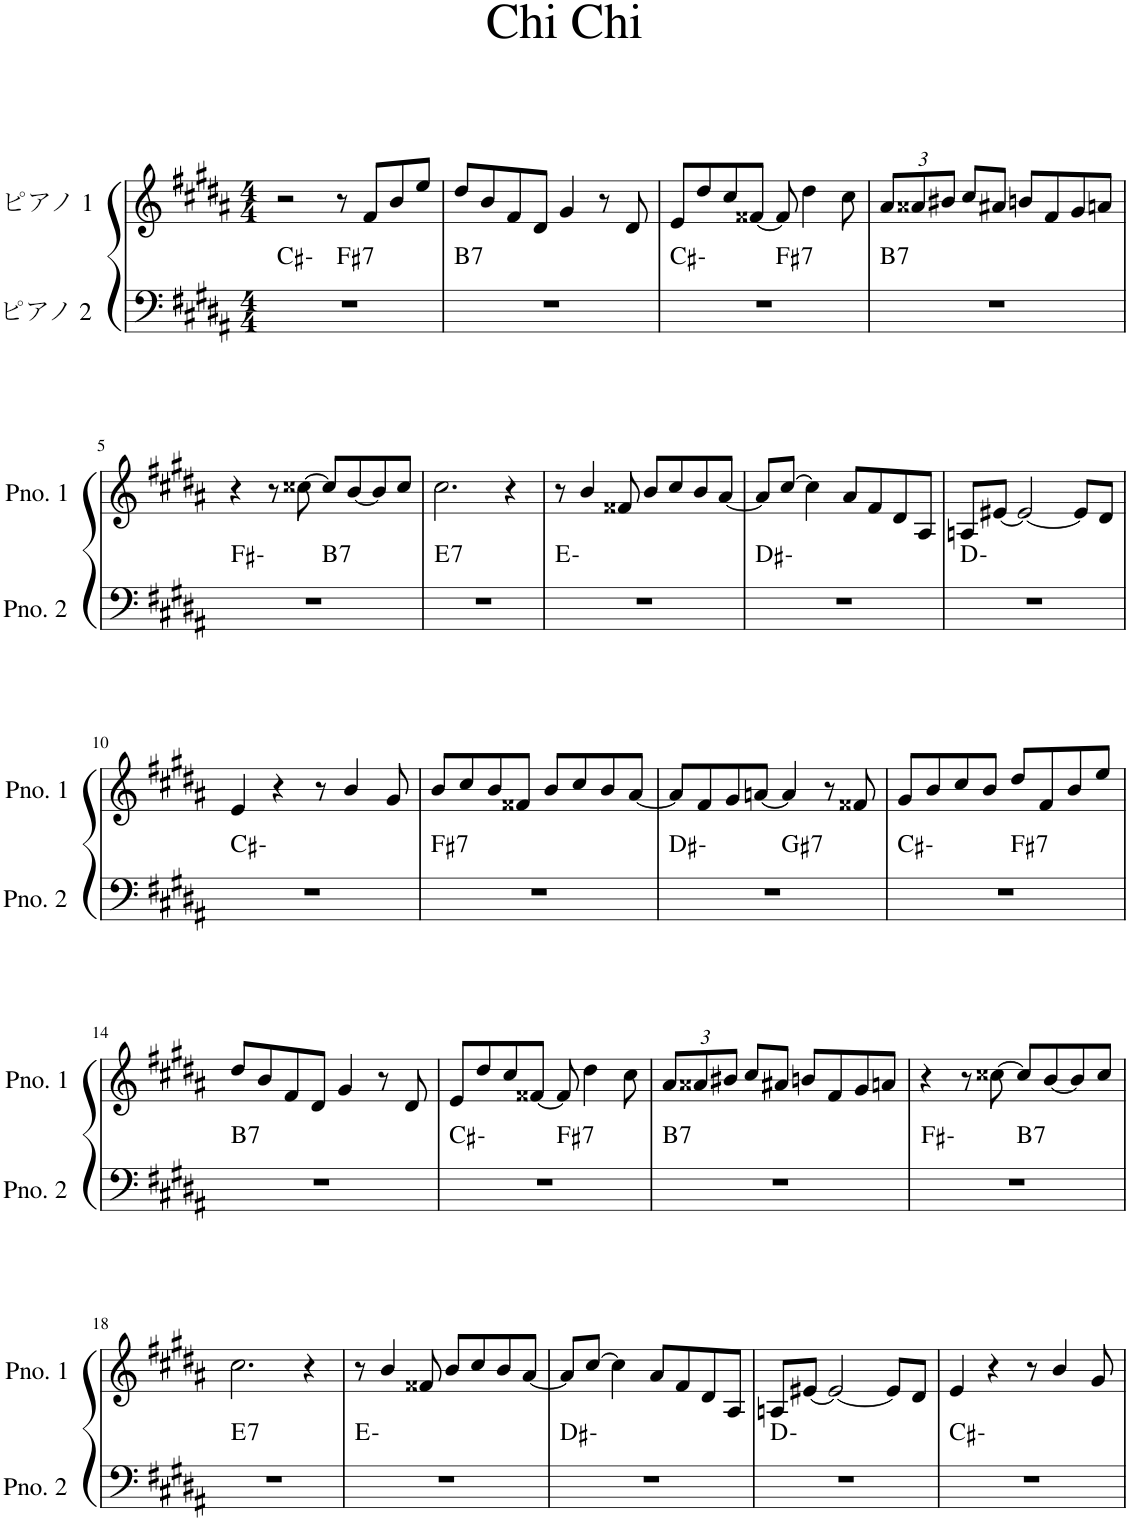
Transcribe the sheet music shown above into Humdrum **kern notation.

**kern	**harte	**kern
*part2	*part2	*part1
*staff2	*	*staff1
*I"ピアノ 2	*	*I"ピアノ 1
*clefF4	*	*clefG2
*k[f#c#g#d#a#]	*	*k[f#c#g#d#a#]
*M4/4	*	*M4/4
=1	=1	=1
*^	*	*
1r	2ryy	C#:min	2r
!	!	!LO:H:kt=7	!
.	2ryy	F#:7	8r
.	.	.	8f#/L
.	.	.	8b/
.	.	.	8ee/J
=2	=2	=2	=2
!	!	!LO:H:kt=7	!
*v	*v	*	*
1r	B:7	8dd#/L
.	.	8b/
.	.	8f#/
.	.	8d#/J
.	.	4g#/
.	.	8r
.	.	8d#/
=3	=3	=3
*^	*	*
1r	2ryy	C#:min	8e/L
.	.	.	8dd#/
.	.	.	8cc#/
.	.	.	[8f##X/J
!	!	!LO:H:kt=7	!
.	2ryy	F#:7	8f##/]
.	.	.	4dd#\
.	.	.	8cc#\
*v	*v	*	*
=4	=4	=4
*	*	*Xbrackettup
*^	*	*
!	!	!LO:H:kt=7	!
*v	*v	*	*
1r	B:7	12a#/L
.	.	12a##X/
.	.	12b#X/J
.	.	8cc#/L
.	.	8a#X/J
.	.	8bn/L
.	.	8f#/
.	.	8g#/
.	.	8an/J
!!LO:LB:g=z
=5	=5	=5
*^	*	*
1r	2ryy	F#:min	4r
.	.	.	8r
.	.	.	[8cc##X\
!	!	!LO:H:kt=7	!
.	2ryy	B:7	8cc##/L]
.	.	.	[8b/
.	.	.	8b/]
.	.	.	8cc##/J
=6	=6	=6	=6
!	!	!LO:H:kt=7	!
*v	*v	*	*
1r	E:7	2.cc#\
.	.	4r
=7	=7	=7
1r	E:min	8r
.	.	4b/
.	.	8f##X/
.	.	8b/L
.	.	8cc#/
.	.	8b/
.	.	[8a#/J
=8	=8	=8
1r	D#:min	8a#/L]
.	.	[8cc#/J
.	.	4cc#\]
.	.	8a#/L
.	.	8f#/
.	.	8d#/
.	.	8A#/J
=9	=9	=9
1r	D:min	8An/L
.	.	[8e#X/J
.	.	2e#/_
.	.	8e#/L]
.	.	8d#/J
!!LO:LB:g=z
=10	=10	=10
1r	C#:min	4e/
.	.	4r
.	.	8r
.	.	4b/
.	.	8g#/
=11	=11	=11
!	!LO:H:kt=7	!
1r	F#:7	8b/L
.	.	8cc#/
.	.	8b/
.	.	8f##X/J
.	.	8b/L
.	.	8cc#/
.	.	8b/
.	.	[8a#/J
=12	=12	=12
*^	*	*
1r	2ryy	D#:min	8a#/L]
.	.	.	8f#/
.	.	.	8g#/
.	.	.	[8an/J
!	!	!LO:H:kt=7	!
.	2ryy	G#:7	4a/]
.	.	.	8r
.	.	.	8f##X/
=13	=13	=13	=13
1r	2ryy	C#:min	8g#/L
.	.	.	8b/
.	.	.	8cc#/
.	.	.	8b/J
!	!	!LO:H:kt=7	!
.	2ryy	F#:7	8dd#/L
.	.	.	8f#/
.	.	.	8b/
.	.	.	8ee/J
!!LO:LB:g=z
=14	=14	=14	=14
!	!	!LO:H:kt=7	!
*v	*v	*	*
1r	B:7	8dd#/L
.	.	8b/
.	.	8f#/
.	.	8d#/J
.	.	4g#/
.	.	8r
.	.	8d#/
=15	=15	=15
*^	*	*
1r	2ryy	C#:min	8e/L
.	.	.	8dd#/
.	.	.	8cc#/
.	.	.	[8f##X/J
!	!	!LO:H:kt=7	!
.	2ryy	F#:7	8f##/]
.	.	.	4dd#\
.	.	.	8cc#\
=16	=16	=16	=16
!	!	!LO:H:kt=7	!
*v	*v	*	*
1r	B:7	12a#/L
.	.	12a##X/
.	.	12b#X/J
.	.	8cc#/L
.	.	8a#X/J
.	.	8bn/L
.	.	8f#/
.	.	8g#/
.	.	8an/J
=17	=17	=17
*^	*	*
1r	2ryy	F#:min	4r
.	.	.	8r
.	.	.	[8cc##X\
!	!	!LO:H:kt=7	!
.	2ryy	B:7	8cc##/L]
.	.	.	[8b/
.	.	.	8b/]
.	.	.	8cc##/J
!!LO:LB:g=z
=18	=18	=18	=18
!	!	!LO:H:kt=7	!
*v	*v	*	*
1r	E:7	2.cc#\
.	.	4r
=19	=19	=19
1r	E:min	8r
.	.	4b/
.	.	8f##X/
.	.	8b/L
.	.	8cc#/
.	.	8b/
.	.	[8a#/J
=20	=20	=20
1r	D#:min	8a#/L]
.	.	[8cc#/J
.	.	4cc#\]
.	.	8a#/L
.	.	8f#/
.	.	8d#/
.	.	8A#/J
=21	=21	=21
1r	D:min	8An/L
.	.	[8e#X/J
.	.	2e#/_
.	.	8e#/L]
.	.	8d#/J
=22	=22	=22
1r	C#:min	4e/
.	.	4r
.	.	8r
.	.	4b/
.	.	8g#/
=	=	=
*-	*-	*-
